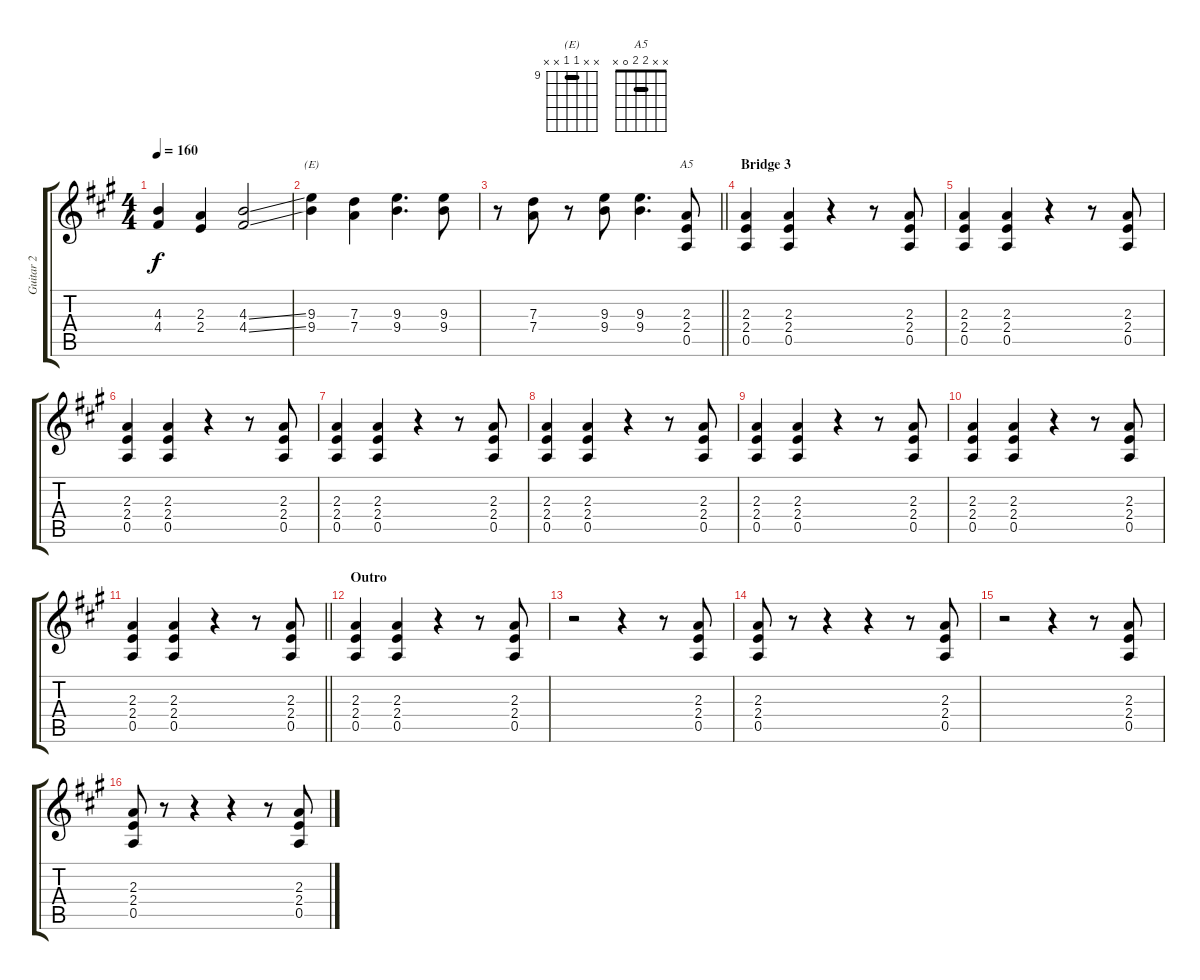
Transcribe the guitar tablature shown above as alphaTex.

\track ("Guitar 2" "Guitar 2") {instrument distortionguitar}
\staff {score tabs}
\tuning (E4 B3 G3 D3 A2 E2) {hide}
\chord ("(E)" x x 9 9 x x) {firstfret 9 barre 9}
\chord ("A5" x x 2 2 0 x) {barre 2}
\ts (4 4)
\tempo 160
\clef g2
\ks a
(4.3 4.4).4{dy f} (2.3 2.4).4 (4.3{ss} 4.4{ss}).2 |
(9.3 9.4).4{ch "(E)"} (7.3 7.4).4 (9.3 9.4).4{d} (9.3 9.4).8 |
\barLineRight lightlight
r.8 (7.3 7.4).8 r.8 (9.3 9.4).8 (9.3 9.4).4{d} (2.3 2.4 0.5).8{ch "A5"} |
\section ("" "Bridge 3")
(2.3 2.4 0.5).4 (2.3 2.4 0.5).4 r.4 r.8 (2.3 2.4 0.5).8 |
(2.3 2.4 0.5).4 (2.3 2.4 0.5).4 r.4 r.8 (2.3 2.4 0.5).8 |
(2.3 2.4 0.5).4 (2.3 2.4 0.5).4 r.4 r.8 (2.3 2.4 0.5).8 |
(2.3 2.4 0.5).4 (2.3 2.4 0.5).4 r.4 r.8 (2.3 2.4 0.5).8 |
(2.3 2.4 0.5).4 (2.3 2.4 0.5).4 r.4 r.8 (2.3 2.4 0.5).8 |
(2.3 2.4 0.5).4 (2.3 2.4 0.5).4 r.4 r.8 (2.3 2.4 0.5).8 |
(2.3 2.4 0.5).4 (2.3 2.4 0.5).4 r.4 r.8 (2.3 2.4 0.5).8 |
\barLineRight lightlight
(2.3 2.4 0.5).4 (2.3 2.4 0.5).4 r.4 r.8 (2.3 2.4 0.5).8 |
\section ("" "Outro")
(2.3 2.4 0.5).4 (2.3 2.4 0.5).4 r.4 r.8 (2.3 2.4 0.5).8 |
r.2 r.4 r.8 (2.3 2.4 0.5).8 |
(2.3 2.4 0.5).8 r.8 r.4 r.4 r.8 (2.3 2.4 0.5).8 |
r.2 r.4 r.8 (2.3 2.4 0.5).8 |
(2.3 2.4 0.5).8 r.8 r.4 r.4 r.8 (2.3 2.4 0.5).8
